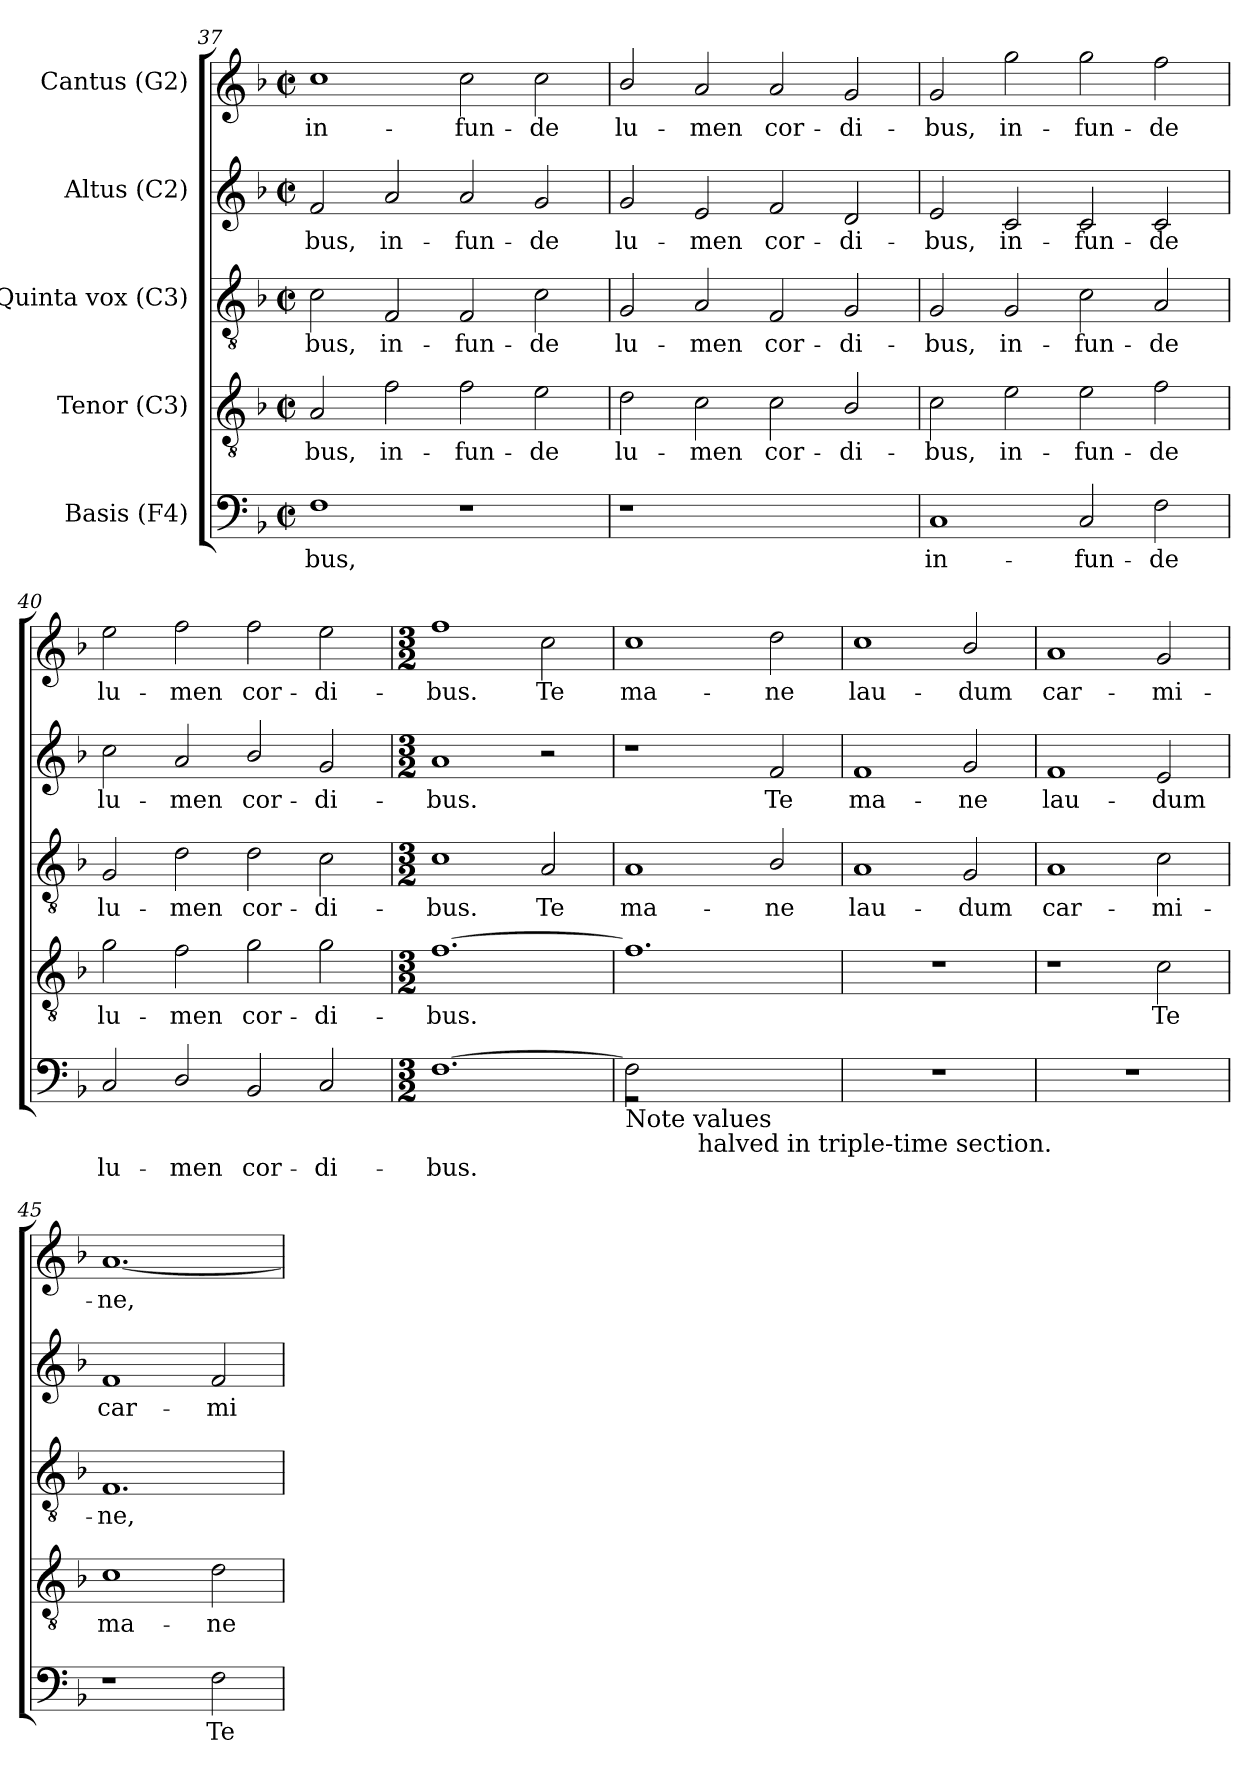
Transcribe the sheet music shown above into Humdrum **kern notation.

**kern	**text	**kern	**text	**kern	**text	**kern	**text	**kern	**text
*part5	*part5	*part4	*part4	*part3	*part3	*part2	*part2	*part1	*part1
*staff5	*staff5	*staff4	*staff4	*staff3	*staff3	*staff2	*staff2	*staff1	*staff1
*I"Basis (F4)	*	*I"Tenor (C3)	*	*I"Quinta vox (C3)	*	*I"Altus (C2)	*	*I"Cantus (G2)	*
*clefF4	*	*clefGv2	*	*clefGv2	*	*clefG2	*	*clefG2	*
*k[b-]	*	*k[b-]	*	*k[b-]	*	*k[b-]	*	*k[b-]	*
*F:	*	*F:	*	*F:	*	*F:	*	*F:	*
*M2/2	*	*M2/2	*	*M2/2	*	*M2/2	*	*M2/2	*
*met(c|)	*	*met(c|)	*	*met(c|)	*	*met(c|)	*	*met(c|)	*
=37	=37	=37	=37	=37	=37	=37	=37	=37	=37
!	!LO:LY:b:rj	!	!LO:LY:b:rj	!	!LO:LY:b:cj	!	!LO:LY:b:cj	!	!LO:LY:b:rj
1F	-bus,	2A/	-bus,	2c\	-bus,	2f/	-bus,	1cc	in-
!	!	!	!LO:LY:b:rj	!	!LO:LY:b:cj	!	!LO:LY:b:cj	!	!
.	.	2f\	in-	2F/	in-	2a/	in-	.	.
!	!	!	!LO:LY:b:rj	!	!LO:LY:b:cj	!	!LO:LY:b:cj	!	!LO:LY:b:rj
1r	.	2f\	-fun-	2F/	-fun-	2a/	-fun-	2cc\	-fun-
!	!	!	!LO:LY:b:rj	!	!LO:LY:b:cj	!	!LO:LY:b:cj	!	!LO:LY:b:rj
.	.	2e\	-de	2c\	-de	2g/	-de	2cc\	-de
=38	=38	=38	=38	=38	=38	=38	=38	=38	=38
!	!	!	!LO:LY:b:rj	!	!LO:LY:b:cj	!	!LO:LY:b:cj	!	!LO:LY:b:rj
1r	.	2d\	lu-	2G/	lu-	2g/	lu-	2b-/	lu-
!	!	!	!LO:LY:b:rj	!	!LO:LY:b:cj	!	!LO:LY:b:cj	!	!LO:LY:b:rj
.	.	2c\	-men	2A/	-men	2e/	-men	2a/	-men
!	!	!	!LO:LY:b:rj	!	!LO:LY:b:cj	!	!LO:LY:b:cj	!	!LO:LY:b:rj
1ryy	.	2c\	cor-	2F/	cor-	2f/	cor-	2a/	cor-
!	!	!	!LO:LY:b:rj	!	!LO:LY:b:cj	!	!LO:LY:b:cj	!	!LO:LY:b:rj
.	.	2B-/	-di-	2G/	-di-	2d/	-di-	2g/	-di-
=39	=39	=39	=39	=39	=39	=39	=39	=39	=39
!	!LO:LY:b:rj	!	!LO:LY:b:rj	!	!LO:LY:b:cj	!	!LO:LY:b:cj	!	!LO:LY:b:rj
1C	in-	2c\	-bus,	2G/	-bus,	2e/	-bus,	2g/	-bus,
!	!	!	!LO:LY:b:rj	!	!LO:LY:b:cj	!	!LO:LY:b:cj	!	!LO:LY:b:rj
.	.	2e\	in-	2G/	in-	2c/	in-	2gg\	in-
!	!LO:LY:b:rj	!	!LO:LY:b:rj	!	!LO:LY:b:cj	!	!LO:LY:b:cj	!	!LO:LY:b:rj
2C/	-fun-	2e\	-fun-	2c\	-fun-	2c/	-fun-	2gg\	-fun-
!	!LO:LY:b:rj	!	!LO:LY:b:rj	!	!LO:LY:b:cj	!	!LO:LY:b:cj	!	!LO:LY:b:rj
2F\	-de	2f\	-de	2A/	-de	2c/	-de	2ff\	-de
!!LO:PB:g=z
=40	=40	=40	=40	=40	=40	=40	=40	=40	=40
!	!LO:LY:b:rj	!	!LO:LY:b:rj	!	!LO:LY:b:cj	!	!LO:LY:b:cj	!	!LO:LY:b:rj
2C/	lu-	2g\	lu-	2G/	lu-	2cc\	lu-	2ee\	lu-
!	!LO:LY:b:rj	!	!LO:LY:b:rj	!	!LO:LY:b:cj	!	!LO:LY:b:cj	!	!LO:LY:b:rj
2D/	-men	2f\	-men	2d\	-men	2a/	-men	2ff\	-men
!	!LO:LY:b:rj	!	!LO:LY:b:rj	!	!LO:LY:b:cj	!	!LO:LY:b:cj	!	!LO:LY:b:rj
2BB-/	cor-	2g\	cor-	2d\	cor-	2b-/	cor-	2ff\	cor-
!	!LO:LY:b:rj	!	!LO:LY:b:rj	!	!LO:LY:b:cj	!	!LO:LY:b:cj	!	!LO:LY:b:rj
2C/	-di-	2g\	-di-	2c\	-di-	2g/	-di-	2ee\	-di-
=41	=41	=41	=41	=41	=41	=41	=41	=41	=41
*M3/2	*	*M3/2	*	*M3/2	*	*M3/2	*	*M3/2	*
!	!LO:LY:b:rj	!	!LO:LY:b:rj	!	!LO:LY:b:cj	!	!LO:LY:b:cj	!	!LO:LY:b:rj
[>1.F	-bus.	[>1.f	-bus.	1c	-bus.	1a	-bus.	1ff	-bus.
!	!	!	!	!	!LO:LY:b:cj	!	!	!	!LO:LY:b:rj
.	.	.	.	2A/	Te	2r	.	2cc\	Te
=42	=42	=42	=42	=42	=42	=42	=42	=42	=42
*^	*	*	*	*	*	*	*	*	*
!LO:TX:b:t=Note values	!	!	!	!	!	!	!	!	!	!
!	!	!	!	!LO:LY:b:rj	!	!LO:LY:b:cj	!	!	!	!LO:LY:b:rj
2F\]	2r	.	1.f]	.	1A	ma-	1r	.	1cc	ma-
!LO:TX:b:t=halved in triple-time section.	!	!	!	!	!	!	!	!	!	!
1ryy	1ryy	.	.	.	.	.	.	.	.	.
!	!	!	!	!	!	!LO:LY:b:cj	!	!LO:LY:b:cj	!	!LO:LY:b:rj
.	.	.	.	.	2B-/	-ne	2f/	Te	2dd\	-ne
*v	*v	*	*	*	*	*	*	*	*	*
=43	=43	=43	=43	=43	=43	=43	=43	=43	=43
!	!	!	!	!	!LO:LY:b:cj	!	!LO:LY:b:cj	!	!LO:LY:b:rj
1.r	.	1.r	.	1A	lau-	1f	ma-	1cc	lau-
!	!	!	!	!	!LO:LY:b:cj	!	!LO:LY:b:cj	!	!LO:LY:b:rj
.	.	.	.	2G/	-dum	2g/	-ne	2b-/	-dum
=44	=44	=44	=44	=44	=44	=44	=44	=44	=44
!	!	!	!	!	!LO:LY:b:cj	!	!LO:LY:b:cj	!	!LO:LY:b:rj
1.r	.	1r	.	1A	car-	1f	lau-	1a	car-
!	!	!	!LO:LY:b:rj	!	!LO:LY:b:cj	!	!LO:LY:b:cj	!	!LO:LY:b:rj
.	.	2c\	Te	2c\	-mi-	2e/	-dum	2g/	-mi-
=45	=45	=45	=45	=45	=45	=45	=45	=45	=45
!	!	!	!LO:LY:b:rj	!	!LO:LY:b:cj	!	!LO:LY:b:cj	!	!LO:LY:b:rj
1r	.	1c	ma-	1.F	-ne,	1f	car-	[<1.a	-ne,
!	!LO:LY:b:rj	!	!LO:LY:b:rj	!	!	!	!LO:LY:b:cj	!	!
2F\	Te	2d\	-ne	.	.	2f/	-mi-	.	.
=	=	=	=	=	=	=	=	=	=
*-	*-	*-	*-	*-	*-	*-	*-	*-	*-
